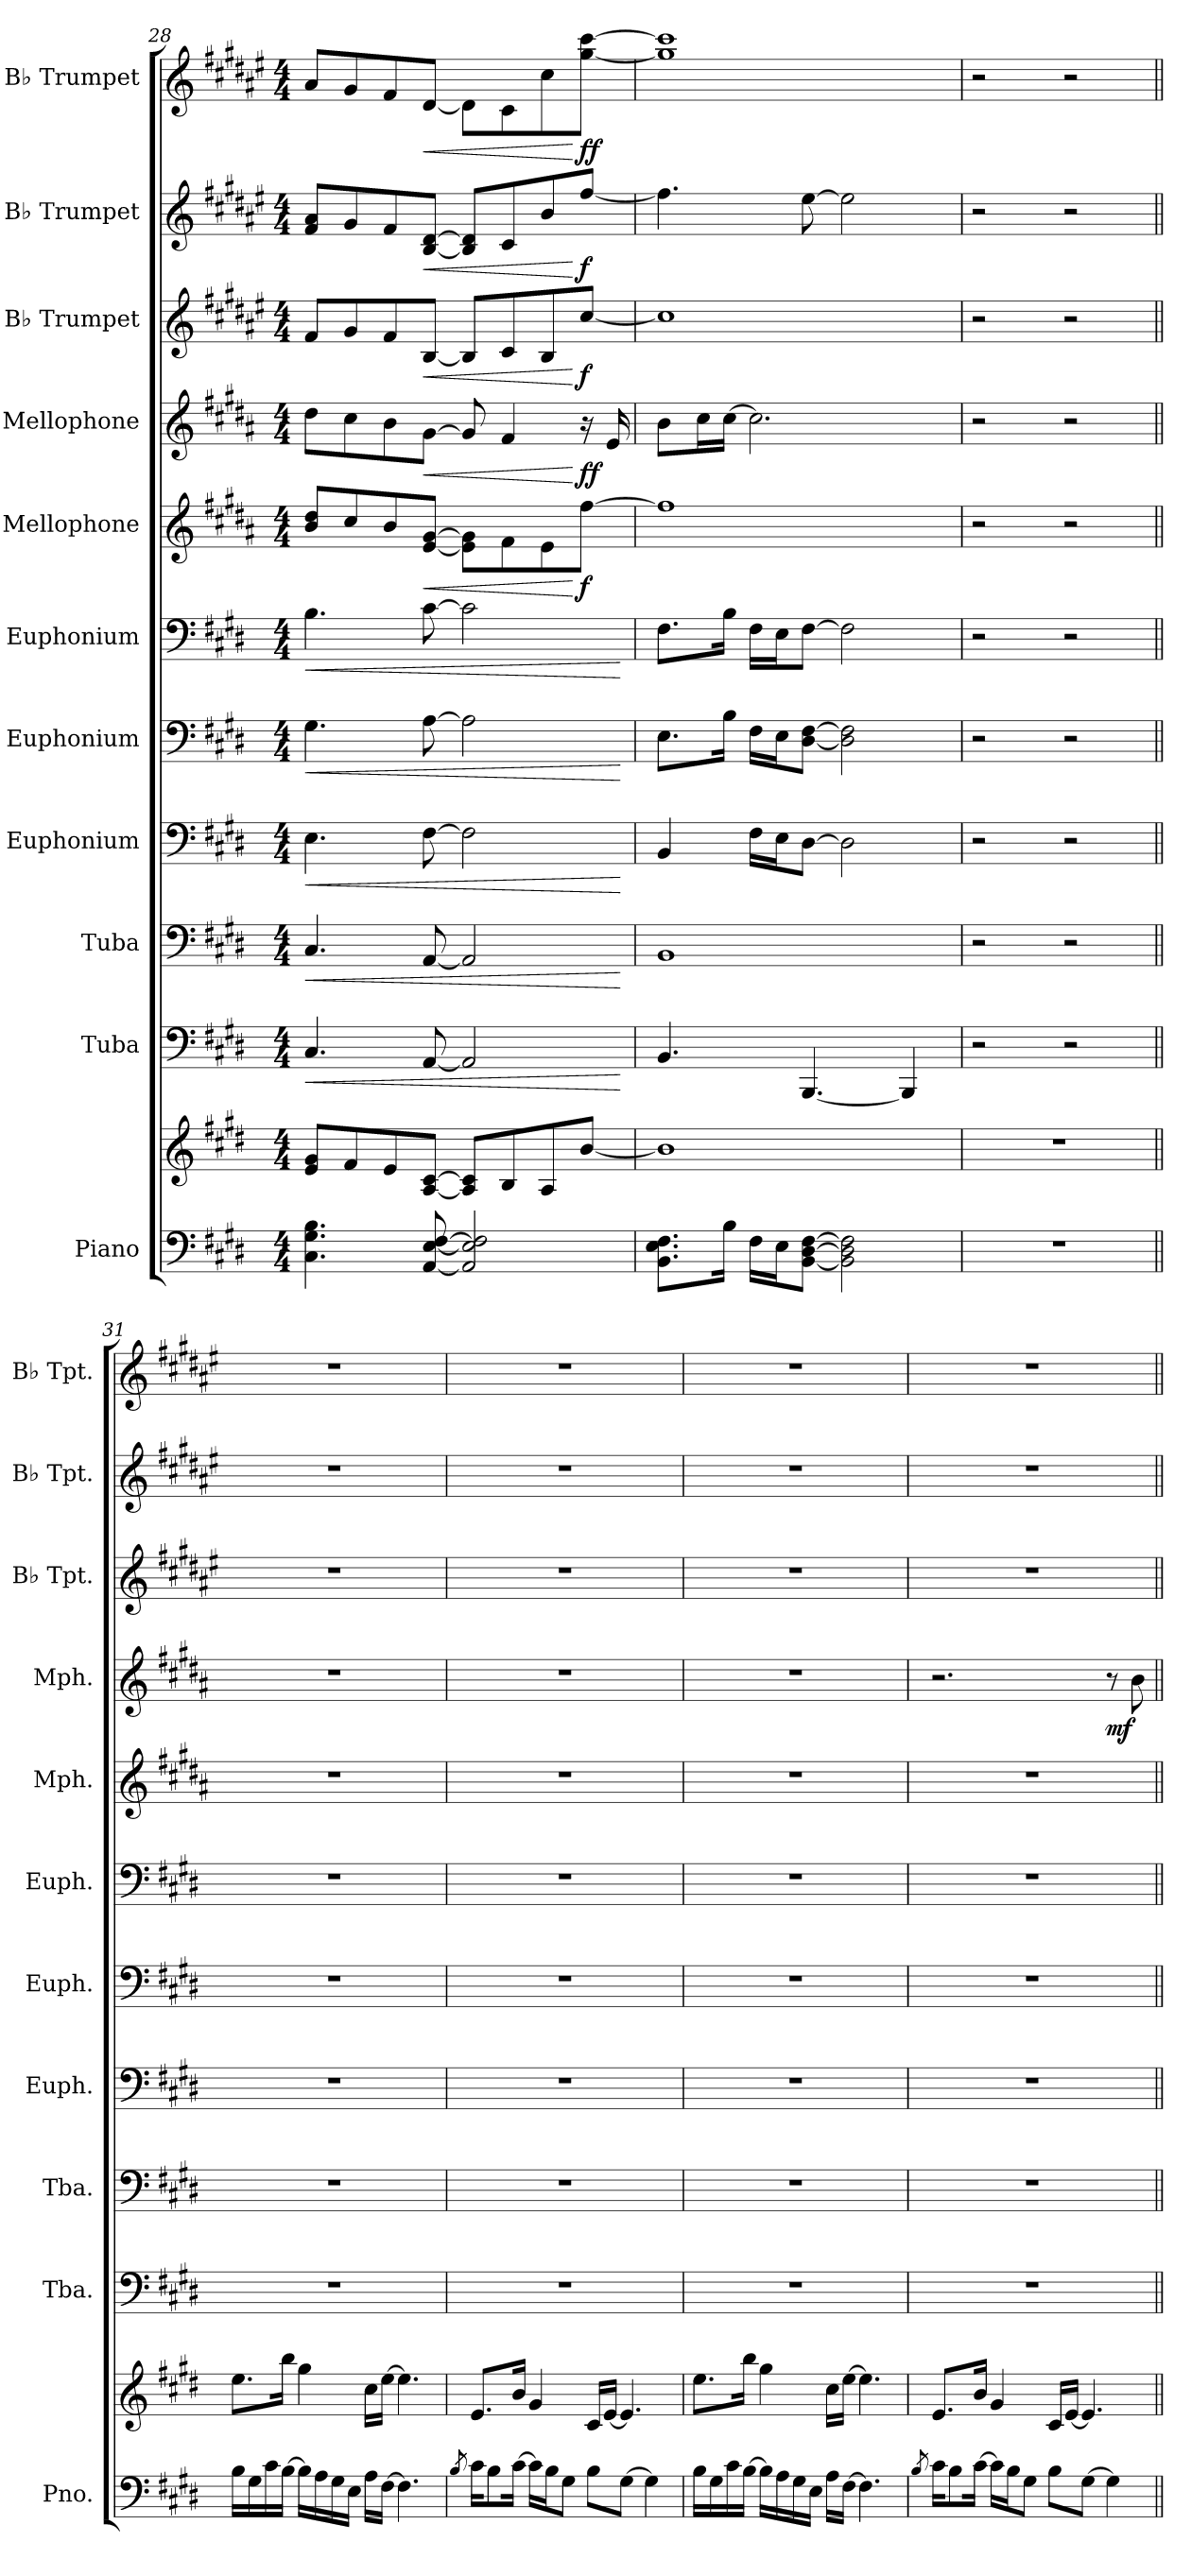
**kern	**kern	**kern	**dynam	**kern	**dynam	**kern	**dynam	**kern	**dynam	**kern	**dynam	**kern	**dynam	**kern	**dynam	**kern	**dynam	**kern	**dynam	**kern	**dynam
*part11	*part11	*part10	*part10	*part9	*part9	*part8	*part8	*part7	*part7	*part6	*part6	*part5	*part5	*part4	*part4	*part3	*part3	*part2	*part2	*part1	*part1
*staff12	*staff11	*staff10	*staff10	*staff9	*staff9	*staff8	*staff8	*staff7	*staff7	*staff6	*staff6	*staff5	*staff5	*staff4	*staff4	*staff3	*staff3	*staff2	*staff2	*staff1	*staff1
*I"Piano	*	*I"Tuba	*	*I"Tuba	*	*I"Euphonium	*	*I"Euphonium	*	*I"Euphonium	*	*I"Mellophone	*	*I"Mellophone	*	*I"B♭ Trumpet	*	*I"B♭ Trumpet	*	*I"B♭ Trumpet	*
*I'Pno.	*	*I'Tba.	*	*I'Tba.	*	*I'Euph.	*	*I'Euph.	*	*I'Euph.	*	*I'Mph.	*	*I'Mph.	*	*I'B♭ Tpt.	*	*I'B♭ Tpt.	*	*I'B♭ Tpt.	*
*clefF4	*clefG2	*clefF4	*	*clefF4	*	*clefF4	*	*clefF4	*	*clefF4	*	*clefG2	*	*clefG2	*	*clefG2	*	*clefG2	*	*clefG2	*
*	*	*	*	*	*	*	*	*	*	*	*	*ITrd4c7	*	*ITrd4c7	*	*ITrd1c2	*	*ITrd1c2	*	*ITrd1c2	*
*k[f#c#g#d#]	*k[f#c#g#d#]	*k[f#c#g#d#]	*	*k[f#c#g#d#]	*	*k[f#c#g#d#]	*	*k[f#c#g#d#]	*	*k[f#c#g#d#]	*	*k[f#c#g#d#]	*	*k[f#c#g#d#]	*	*k[f#c#g#d#]	*	*k[f#c#g#d#]	*	*k[f#c#g#d#]	*
*M4/4	*M4/4	*M4/4	*	*M4/4	*	*M4/4	*	*M4/4	*	*M4/4	*	*M4/4	*	*M4/4	*	*M4/4	*	*M4/4	*	*M4/4	*
=28	=28	=28	=28	=28	=28	=28	=28	=28	=28	=28	=28	=28	=28	=28	=28	=28	=28	=28	=28	=28	=28
!	!	!	!LO:HP:b	!	!LO:HP:b	!	!LO:HP:b	!	!LO:HP:b	!	!LO:HP:b	!	!	!	!	!	!	!	!	!	!
4.C#\ 4.G#\ 4.B\	8e/ 8g#/L	4.C#/	<	4.C#/	<	4.E\	<	4.G#\	<	4.B\	<	8e/ 8g#/L	.	8g#\L	.	8e/L	.	8e/ 8g#/L	.	8g#/L	.
.	8f#/	.	.	.	.	.	.	.	.	.	.	8f#/	.	8f#\	.	8f#/	.	8f#/	.	8f#/	.
.	8e/	.	.	.	.	.	.	.	.	.	.	8e/	.	8e\	.	8e/	.	8e/	.	8e/	.
!	!	!	!	!	!	!	!	!	!	!	!	!	!LO:HP:b	!	!LO:HP:b	!	!LO:HP:b	!	!LO:HP:b	!	!LO:HP:b
[8AA/ [8E/ [8F#/	[8A/ [8c#/J	[8AA/	.	[8AA/	.	[8F#\	.	[8A\	.	[8c#\	.	[8A/ [8c#/J	<	[8c#\J	<	[8A/J	<	[8A/ [8c#/J	<	[8c#/J	<
2AA/] 2E/] 2F#/]	8A/] 8c#/]L	2AA/]	.	2AA/]	.	2F#\]	.	2A\]	.	2c#\]	.	8A\] 8c#\]L	.	8c#/]	.	8A/L]	.	8A/] 8c#/]L	.	8c#\L]	.
.	8B/	.	.	.	.	.	.	.	.	.	.	8B\	.	4B/	.	8B/	.	8B/	.	8B\	.
.	8A/	.	.	.	.	.	.	.	.	.	.	8A\	.	.	.	8A/	.	8a/	.	8b\	.
!	!	!	!	!	!	!	!	!	!	!	!	!	!LO:DY:n=1:b	!	!LO:DY:n=1:b	!	!LO:DY:n=1:b	!	!LO:DY:n=1:b	!	!LO:DY:n=1:b
!	!	!	!	!	!	!	!	!	!	!	!	!	!	!	!	!	!	!	!	!	!LO:DY:n=2:b
.	[8b/J	.	.	.	.	.	.	.	.	.	.	[8b\J	[ f	16r	[ ff	[8b/J	[ f	[8ee/J	[ f	[8ff#\ [8bb\J	[ f f
.	.	.	.	.	.	.	.	.	.	.	.	.	.	16A/	.	.	.	.	.	.	.
.	.	.	[	.	[	.	[	.	[	.	[	.	.	.	.	.	.	.	.	.	.
!!LO:PB:g=z
=29	=29	=29	=29	=29	=29	=29	=29	=29	=29	=29	=29	=29	=29	=29	=29	=29	=29	=29	=29	=29	=29
8.BB\ 8.E\ 8.F#\L	1b]	4.BB/	.	1BB	.	4BB/	.	8.E\L	.	8.F#\L	.	1b]	.	8e\L	.	1b]	.	4.ee\]	.	1ff#] 1bb]	.
.	.	.	.	.	.	.	.	.	.	.	.	.	.	16f#\L	.	.	.	.	.	.	.
16B\Jk	.	.	.	.	.	.	.	16B\Jk	.	16B\Jk	.	.	.	[16f#\JJ	.	.	.	.	.	.	.
16F#\LL	.	.	.	.	.	16F#\LL	.	16F#\LL	.	16F#\LL	.	.	.	2.f#\]	.	.	.	.	.	.	.
16E\J	.	.	.	.	.	16E\J	.	16E\J	.	16E\J	.	.	.	.	.	.	.	.	.	.	.
[8BB\ [8D#\ [8F#\J	.	[4.BBB/	.	.	.	[8D#\J	.	[8D#\ [8F#\J	.	[8F#\J	.	.	.	.	.	.	.	[8dd#\	.	.	.
2BB\] 2D#\] 2F#\]	.	.	.	.	.	2D#\]	.	2D#\] 2F#\]	.	2F#\]	.	.	.	.	.	.	.	2dd#\]	.	.	.
.	.	4BBB/]	.	.	.	.	.	.	.	.	.	.	.	.	.	.	.	.	.	.	.
=30	=30	=30	=30	=30	=30	=30	=30	=30	=30	=30	=30	=30	=30	=30	=30	=30	=30	=30	=30	=30	=30
1r	1r	2r	.	2r	.	2r	.	2r	.	2r	.	2r	.	2r	.	2r	.	2r	.	2r	.
.	.	2r	.	2r	.	2r	.	2r	.	2r	.	2r	.	2r	.	2r	.	2r	.	2r	.
=31||	=31||	=31||	=31||	=31||	=31||	=31||	=31||	=31||	=31||	=31||	=31||	=31||	=31||	=31||	=31||	=31||	=31||	=31||	=31||	=31||	=31||
16B\LL	8.ee\L	1r	.	1r	.	1r	.	1r	.	1r	.	1r	.	1r	.	1r	.	1r	.	1r	.
16G#\	.	.	.	.	.	.	.	.	.	.	.	.	.	.	.	.	.	.	.	.	.
16c#\	.	.	.	.	.	.	.	.	.	.	.	.	.	.	.	.	.	.	.	.	.
[16B\JJ	16bb\Jk	.	.	.	.	.	.	.	.	.	.	.	.	.	.	.	.	.	.	.	.
16B\LL]	4gg#\	.	.	.	.	.	.	.	.	.	.	.	.	.	.	.	.	.	.	.	.
16A\	.	.	.	.	.	.	.	.	.	.	.	.	.	.	.	.	.	.	.	.	.
16G#\	.	.	.	.	.	.	.	.	.	.	.	.	.	.	.	.	.	.	.	.	.
16E\JJ	.	.	.	.	.	.	.	.	.	.	.	.	.	.	.	.	.	.	.	.	.
16A\LL	16cc#\LL	.	.	.	.	.	.	.	.	.	.	.	.	.	.	.	.	.	.	.	.
[16F#\JJ	[16ee\JJ	.	.	.	.	.	.	.	.	.	.	.	.	.	.	.	.	.	.	.	.
4.F#\]	4.ee\]	.	.	.	.	.	.	.	.	.	.	.	.	.	.	.	.	.	.	.	.
=32	=32	=32	=32	=32	=32	=32	=32	=32	=32	=32	=32	=32	=32	=32	=32	=32	=32	=32	=32	=32	=32
8qB/	.	.	.	.	.	.	.	.	.	.	.	.	.	.	.	.	.	.	.	.	.
16c#\KL	8.e/L	1r	.	1r	.	1r	.	1r	.	1r	.	1r	.	1r	.	1r	.	1r	.	1r	.
8B\	.	.	.	.	.	.	.	.	.	.	.	.	.	.	.	.	.	.	.	.	.
[16c#\Jk	16b/Jk	.	.	.	.	.	.	.	.	.	.	.	.	.	.	.	.	.	.	.	.
16c#\LL]	4g#/	.	.	.	.	.	.	.	.	.	.	.	.	.	.	.	.	.	.	.	.
16B\J	.	.	.	.	.	.	.	.	.	.	.	.	.	.	.	.	.	.	.	.	.
8G#\J	.	.	.	.	.	.	.	.	.	.	.	.	.	.	.	.	.	.	.	.	.
8B\L	16c#/LL	.	.	.	.	.	.	.	.	.	.	.	.	.	.	.	.	.	.	.	.
.	[16e/JJ	.	.	.	.	.	.	.	.	.	.	.	.	.	.	.	.	.	.	.	.
[8G#\J	4.e/]	.	.	.	.	.	.	.	.	.	.	.	.	.	.	.	.	.	.	.	.
4G#\]	.	.	.	.	.	.	.	.	.	.	.	.	.	.	.	.	.	.	.	.	.
!!LO:PB:g=z
=33	=33	=33	=33	=33	=33	=33	=33	=33	=33	=33	=33	=33	=33	=33	=33	=33	=33	=33	=33	=33	=33
16B\LL	8.ee\L	1r	.	1r	.	1r	.	1r	.	1r	.	1r	.	1r	.	1r	.	1r	.	1r	.
16G#\	.	.	.	.	.	.	.	.	.	.	.	.	.	.	.	.	.	.	.	.	.
16c#\	.	.	.	.	.	.	.	.	.	.	.	.	.	.	.	.	.	.	.	.	.
[16B\JJ	16bb\Jk	.	.	.	.	.	.	.	.	.	.	.	.	.	.	.	.	.	.	.	.
16B\LL]	4gg#\	.	.	.	.	.	.	.	.	.	.	.	.	.	.	.	.	.	.	.	.
16A\	.	.	.	.	.	.	.	.	.	.	.	.	.	.	.	.	.	.	.	.	.
16G#\	.	.	.	.	.	.	.	.	.	.	.	.	.	.	.	.	.	.	.	.	.
16E\JJ	.	.	.	.	.	.	.	.	.	.	.	.	.	.	.	.	.	.	.	.	.
16A\LL	16cc#\LL	.	.	.	.	.	.	.	.	.	.	.	.	.	.	.	.	.	.	.	.
[16F#\JJ	[16ee\JJ	.	.	.	.	.	.	.	.	.	.	.	.	.	.	.	.	.	.	.	.
4.F#\]	4.ee\]	.	.	.	.	.	.	.	.	.	.	.	.	.	.	.	.	.	.	.	.
=34	=34	=34	=34	=34	=34	=34	=34	=34	=34	=34	=34	=34	=34	=34	=34	=34	=34	=34	=34	=34	=34
8qB/	.	.	.	.	.	.	.	.	.	.	.	.	.	.	.	.	.	.	.	.	.
16c#\KL	8.e/L	1r	.	1r	.	1r	.	1r	.	1r	.	1r	.	2.r	.	1r	.	1r	.	1r	.
8B\	.	.	.	.	.	.	.	.	.	.	.	.	.	.	.	.	.	.	.	.	.
[16c#\Jk	16b/Jk	.	.	.	.	.	.	.	.	.	.	.	.	.	.	.	.	.	.	.	.
16c#\LL]	4g#/	.	.	.	.	.	.	.	.	.	.	.	.	.	.	.	.	.	.	.	.
16B\J	.	.	.	.	.	.	.	.	.	.	.	.	.	.	.	.	.	.	.	.	.
8G#\J	.	.	.	.	.	.	.	.	.	.	.	.	.	.	.	.	.	.	.	.	.
8B\L	16c#/LL	.	.	.	.	.	.	.	.	.	.	.	.	.	.	.	.	.	.	.	.
.	[16e/JJ	.	.	.	.	.	.	.	.	.	.	.	.	.	.	.	.	.	.	.	.
[8G#\J	4.e/]	.	.	.	.	.	.	.	.	.	.	.	.	.	.	.	.	.	.	.	.
!	!	!	!	!	!	!	!	!	!	!	!	!	!	!	!LO:DY:b	!	!	!	!	!	!
4G#\]	.	.	.	.	.	.	.	.	.	.	.	.	.	8r	mf	.	.	.	.	.	.
.	.	.	.	.	.	.	.	.	.	.	.	.	.	8e\	.	.	.	.	.	.	.
=||	=||	=||	=||	=||	=||	=||	=||	=||	=||	=||	=||	=||	=||	=||	=||	=||	=||	=||	=||	=||	=||
*-	*-	*-	*-	*-	*-	*-	*-	*-	*-	*-	*-	*-	*-	*-	*-	*-	*-	*-	*-	*-	*-
